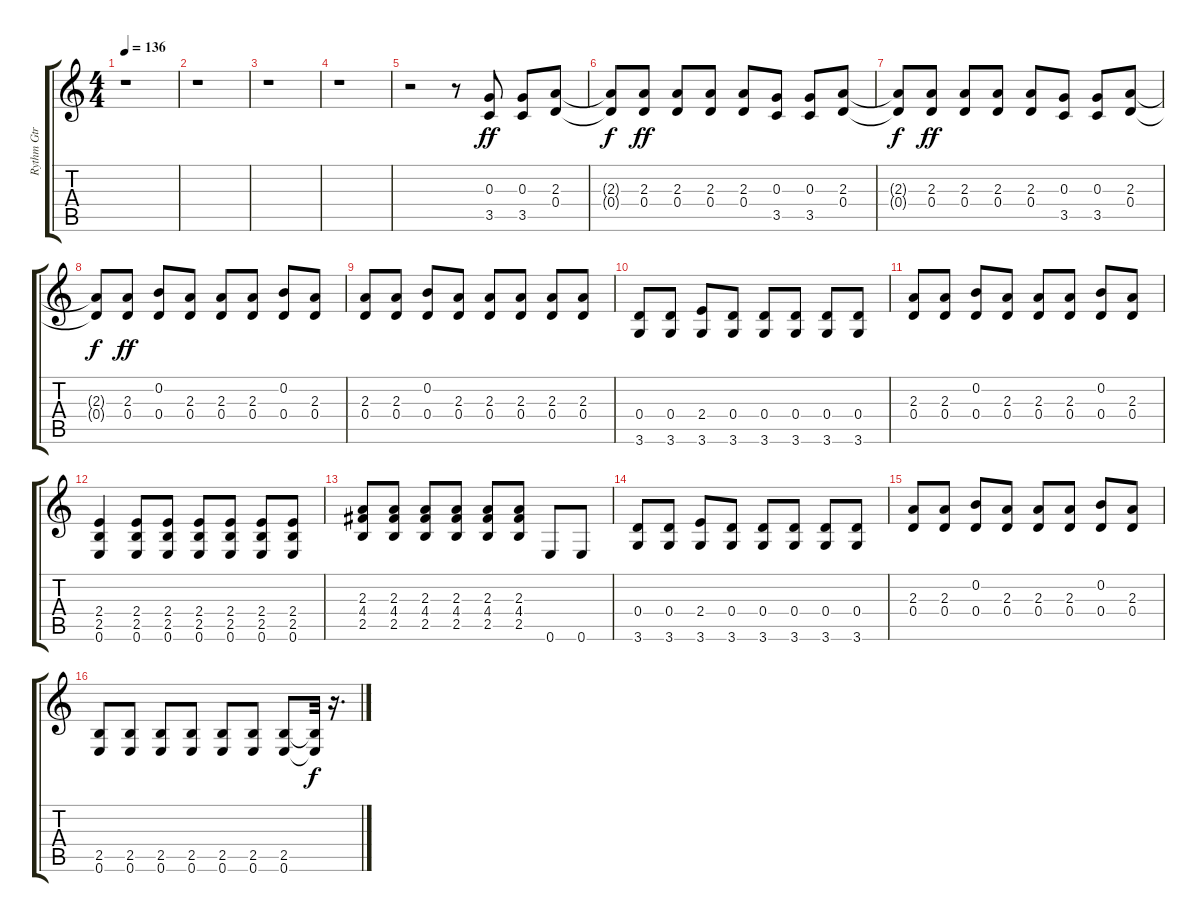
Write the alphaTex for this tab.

\track ("Rythm Gtr Muted" "Rythm Gtr ") {instrument electricguitarmuted}
\staff {score tabs}
\tuning (E4 B3 G3 D3 A2 E2) {hide}
\ts (4 4)
\tempo 136
\clef g2
\ks c
r.1{dy ff} |
r.1 |
r.1 |
r.1 |
r.2 r.8 (0.3 3.5).8 (0.3 3.5).8 (2.3 0.4).8 |
(2.3{t} 0.4{t}).8{dy f} (2.3 0.4).8{dy ff} (2.3 0.4).8 (2.3 0.4).8 (2.3 0.4).8 (0.3 3.5).8 (0.3 3.5).8 (2.3 0.4).8 |
(2.3{t} 0.4{t}).8{dy f} (2.3 0.4).8{dy ff} (2.3 0.4).8 (2.3 0.4).8 (2.3 0.4).8 (0.3 3.5).8 (0.3 3.5).8 (2.3 0.4).8 |
(2.3{t} 0.4{t}).8{dy f} (2.3 0.4).8{dy ff} (0.2 0.4).8 (2.3 0.4).8 (2.3 0.4).8 (2.3 0.4).8 (0.2 0.4).8 (2.3 0.4).8 |
(2.3 0.4).8 (2.3 0.4).8 (0.2 0.4).8 (2.3 0.4).8 (2.3 0.4).8 (2.3 0.4).8 (2.3 0.4).8 (2.3 0.4).8 |
(0.4 3.6).8 (0.4 3.6).8 (2.4 3.6).8 (0.4 3.6).8 (0.4 3.6).8 (0.4 3.6).8 (0.4 3.6).8 (0.4 3.6).8 |
(2.3 0.4).8 (2.3 0.4).8 (0.2 0.4).8 (2.3 0.4).8 (2.3 0.4).8 (2.3 0.4).8 (0.2 0.4).8 (2.3 0.4).8 |
(2.4 2.5 0.6).4 (2.4 2.5 0.6).8 (2.4 2.5 0.6).8 (2.4 2.5 0.6).8 (2.4 2.5 0.6).8 (2.4 2.5 0.6).8 (2.4 2.5 0.6).8 |
(2.3 4.4 2.5).8 (2.3 4.4 2.5).8 (2.3 4.4 2.5).8 (2.3 4.4 2.5).8 (2.3 4.4 2.5).8 (2.3 4.4 2.5).8 0.6.8 0.6.8 |
(0.4 3.6).8 (0.4 3.6).8 (2.4 3.6).8 (0.4 3.6).8 (0.4 3.6).8 (0.4 3.6).8 (0.4 3.6).8 (0.4 3.6).8 |
(2.3 0.4).8 (2.3 0.4).8 (0.2 0.4).8 (2.3 0.4).8 (2.3 0.4).8 (2.3 0.4).8 (0.2 0.4).8 (2.3 0.4).8 |
(2.5 0.6).8 (2.5 0.6).8 (2.5 0.6).8 (2.5 0.6).8 (2.5 0.6).8 (2.5 0.6).8 (2.5 0.6).8 (2.5{t} 0.6{t}).32{dy f} r.16{d}
